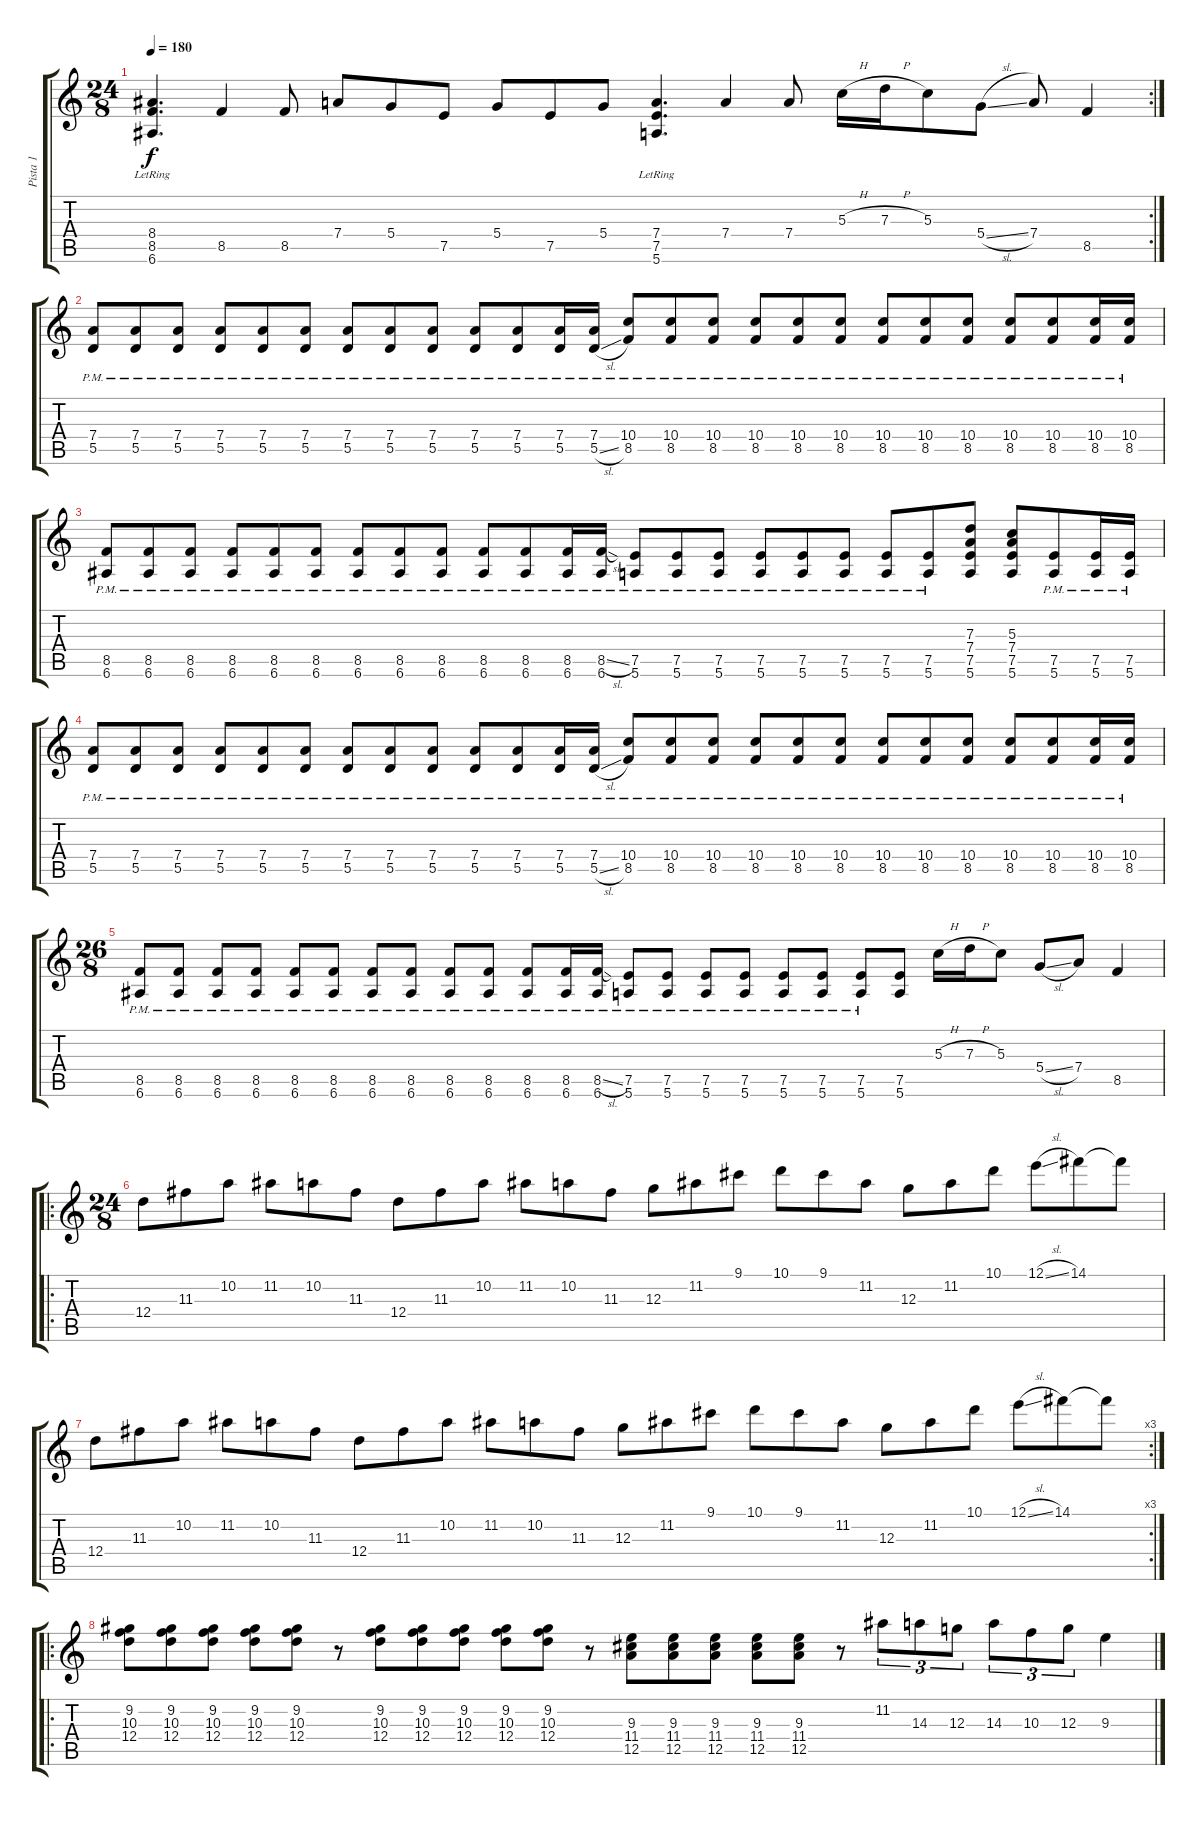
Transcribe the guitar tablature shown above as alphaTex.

\track ("Pista 1" "Pista 1") {instrument overdrivenguitar}
\staff {score tabs}
\tuning (E4 B3 G3 D3 A2 E2) {hide}
\rc 2
\ts (24 8)
\tempo 180
\clef g2
\ks c
(8.4 8.5{lr} 6.6).4{d dy f} 8.5.4 8.5.8 7.4.8 5.4.8 7.5.8 5.4.8 7.5.8 5.4.8 (7.4 7.5{lr} 5.6).4{d} 7.4.4 7.4.8 5.3{h}.16 7.3{h}.16 5.3.8 5.4{sl}.8 7.4.8 8.5.4 |
(7.4{pm} 5.5{pm}).8 (7.4{pm} 5.5{pm}).8 (7.4{pm} 5.5{pm}).8 (7.4{pm} 5.5{pm}).8 (7.4{pm} 5.5{pm}).8 (7.4{pm} 5.5{pm}).8 (7.4{pm} 5.5{pm}).8 (7.4{pm} 5.5{pm}).8 (7.4{pm} 5.5{pm}).8 (7.4{pm} 5.5{pm}).8 (7.4{pm} 5.5{pm}).8 (7.4{pm} 5.5{pm}).16 (7.4{pm} 5.5{sl pm}).16 (10.4{pm} 8.5{pm}).8 (10.4{pm} 8.5{pm}).8 (10.4{pm} 8.5{pm}).8 (10.4{pm} 8.5{pm}).8 (10.4{pm} 8.5{pm}).8 (10.4{pm} 8.5{pm}).8 (10.4{pm} 8.5{pm}).8 (10.4{pm} 8.5{pm}).8 (10.4{pm} 8.5{pm}).8 (10.4{pm} 8.5{pm}).8 (10.4{pm} 8.5{pm}).8 (10.4{pm} 8.5{pm}).16 (10.4{pm} 8.5{pm}).16 |
(8.5{pm} 6.6{pm}).8 (8.5{pm} 6.6{pm}).8 (8.5{pm} 6.6{pm}).8 (8.5{pm} 6.6{pm}).8 (8.5{pm} 6.6{pm}).8 (8.5{pm} 6.6{pm}).8 (8.5{pm} 6.6{pm}).8 (8.5{pm} 6.6{pm}).8 (8.5{pm} 6.6{pm}).8 (8.5{pm} 6.6{pm}).8 (8.5{pm} 6.6{pm}).8 (8.5{pm} 6.6{pm}).16 (8.5{sl pm} 6.6{pm}).16 (7.5{pm} 5.6{pm}).8 (7.5{pm} 5.6{pm}).8 (7.5{pm} 5.6{pm}).8 (7.5{pm} 5.6{pm}).8 (7.5{pm} 5.6{pm}).8 (7.5{pm} 5.6{pm}).8 (7.5{pm} 5.6{pm}).8 (7.5{pm} 5.6{pm}).8 (7.3 7.4 7.5 5.6).8 (5.3 7.4 7.5 5.6).8 (7.5{pm} 5.6{pm}).8 (7.5{pm} 5.6{pm}).16 (7.5{pm} 5.6{pm}).16 |
(7.4{pm} 5.5{pm}).8 (7.4{pm} 5.5{pm}).8 (7.4{pm} 5.5{pm}).8 (7.4{pm} 5.5{pm}).8 (7.4{pm} 5.5{pm}).8 (7.4{pm} 5.5{pm}).8 (7.4{pm} 5.5{pm}).8 (7.4{pm} 5.5{pm}).8 (7.4{pm} 5.5{pm}).8 (7.4{pm} 5.5{pm}).8 (7.4{pm} 5.5{pm}).8 (7.4{pm} 5.5{pm}).16 (7.4{pm} 5.5{sl pm}).16 (10.4{pm} 8.5{pm}).8 (10.4{pm} 8.5{pm}).8 (10.4{pm} 8.5{pm}).8 (10.4{pm} 8.5{pm}).8 (10.4{pm} 8.5{pm}).8 (10.4{pm} 8.5{pm}).8 (10.4{pm} 8.5{pm}).8 (10.4{pm} 8.5{pm}).8 (10.4{pm} 8.5{pm}).8 (10.4{pm} 8.5{pm}).8 (10.4{pm} 8.5{pm}).8 (10.4{pm} 8.5{pm}).16 (10.4{pm} 8.5{pm}).16 |
\ts (26 8)
(8.5{pm} 6.6{pm}).8 (8.5{pm} 6.6{pm}).8 (8.5{pm} 6.6{pm}).8 (8.5{pm} 6.6{pm}).8 (8.5{pm} 6.6{pm}).8 (8.5{pm} 6.6{pm}).8 (8.5{pm} 6.6{pm}).8 (8.5{pm} 6.6{pm}).8 (8.5{pm} 6.6{pm}).8 (8.5{pm} 6.6{pm}).8 (8.5{pm} 6.6{pm}).8 (8.5{pm} 6.6{pm}).16 (8.5{sl pm} 6.6{pm}).16 (7.5{pm} 5.6{pm}).8 (7.5{pm} 5.6{pm}).8 (7.5{pm} 5.6{pm}).8 (7.5{pm} 5.6{pm}).8 (7.5{pm} 5.6{pm}).8 (7.5{pm} 5.6{pm}).8 (7.5{pm} 5.6{pm}).8 (7.5 5.6).8 5.3{h}.16 7.3{h}.16 5.3.8 5.4{sl}.8 7.4.8 8.5.4 |
\ro
\ts (24 8)
12.4.8 11.3.8 10.2.8 11.2.8 10.2.8 11.3.8 12.4.8 11.3.8 10.2.8 11.2.8 10.2.8 11.3.8 12.3.8 11.2.8 9.1.8 10.1.8 9.1.8 11.2.8 12.3.8 11.2.8 10.1.8 12.1{sl}.8 14.1.8 14.1{t}.8 |
\rc 3
12.4.8 11.3.8 10.2.8 11.2.8 10.2.8 11.3.8 12.4.8 11.3.8 10.2.8 11.2.8 10.2.8 11.3.8 12.3.8 11.2.8 9.1.8 10.1.8 9.1.8 11.2.8 12.3.8 11.2.8 10.1.8 12.1{sl}.8 14.1.8 14.1{t}.8 |
\ro
(9.2 10.3 12.4).8 (9.2 10.3 12.4).8 (9.2 10.3 12.4).8 (9.2 10.3 12.4).8 (9.2 10.3 12.4).8 r.8 (9.2 10.3 12.4).8 (9.2 10.3 12.4).8 (9.2 10.3 12.4).8 (9.2 10.3 12.4).8 (9.2 10.3 12.4).8 r.8 (9.3 11.4 12.5).8 (9.3 11.4 12.5).8 (9.3 11.4 12.5).8 (9.3 11.4 12.5).8 (9.3 11.4 12.5).8 r.8 11.2.8{tu (3 2)} 14.3.8{tu (3 2)} 12.3.8{tu (3 2)} 14.3.8{tu (3 2)} 10.3.8{tu (3 2)} 12.3.8{tu (3 2)} 9.3.4
